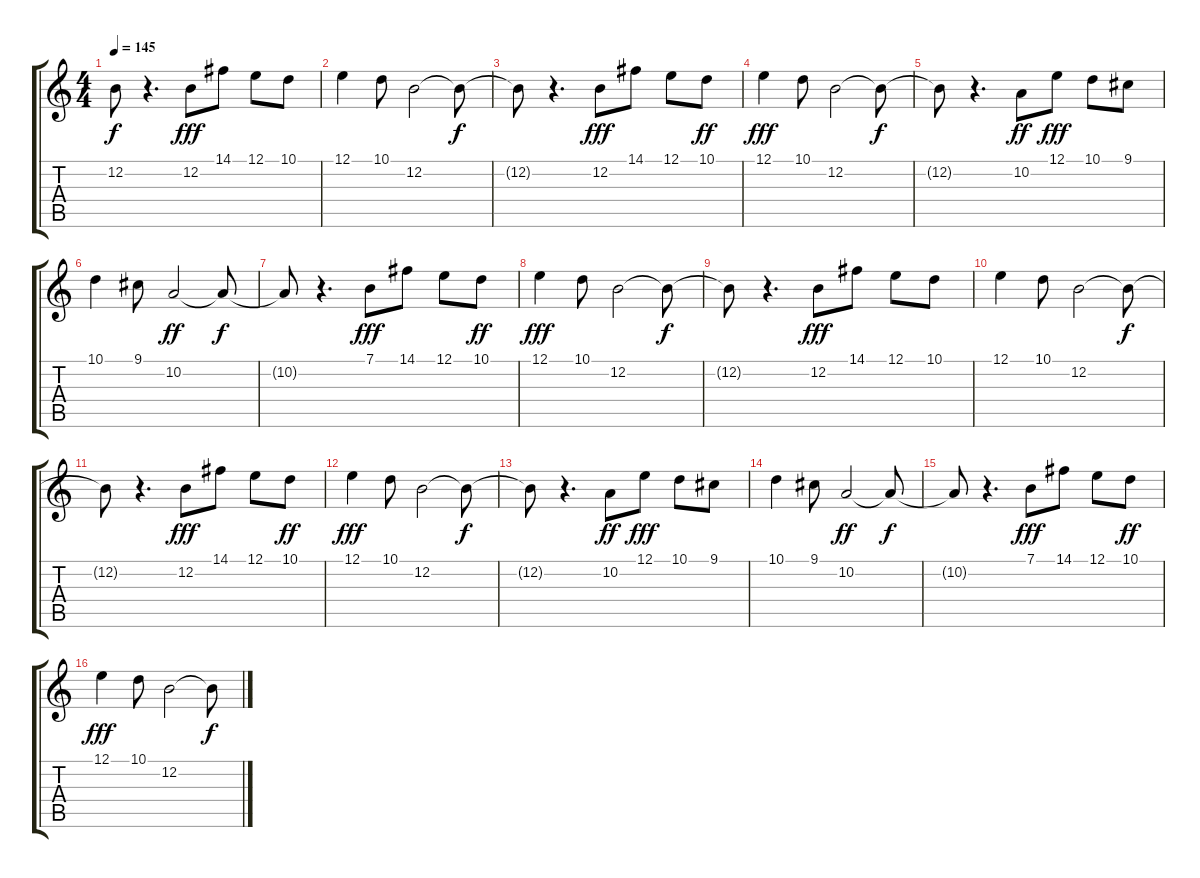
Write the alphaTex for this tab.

\track "" {instrument fx4atmosphere}
\staff {score tabs}
\tuning (E4 B3 G3 D3 A2 E2) {hide}
\ts (4 4)
\tempo 145
\clef g2
\ks c
12.2{t}.8{dy f} r.4{d} 12.2.8{dy fff} 14.1.8 12.1.8 10.1.8 |
12.1.4 10.1.8 12.2.2 12.2{t}.8{dy f} |
12.2{t}.8 r.4{d} 12.2.8{dy fff} 14.1.8 12.1.8 10.1.8{dy ff} |
12.1.4{dy fff} 10.1.8 12.2.2 12.2{t}.8{dy f} |
12.2{t}.8 r.4{d} 10.2.8{dy ff} 12.1.8{dy fff} 10.1.8 9.1.8 |
10.1.4 9.1.8 10.2.2{dy ff} 10.2{t}.8{dy f} |
10.2{t}.8 r.4{d} 7.1.8{dy fff} 14.1.8 12.1.8 10.1.8{dy ff} |
12.1.4{dy fff} 10.1.8 12.2.2 12.2{t}.8{dy f} |
12.2{t}.8 r.4{d} 12.2.8{dy fff} 14.1.8 12.1.8 10.1.8 |
12.1.4 10.1.8 12.2.2 12.2{t}.8{dy f} |
12.2{t}.8 r.4{d} 12.2.8{dy fff} 14.1.8 12.1.8 10.1.8{dy ff} |
12.1.4{dy fff} 10.1.8 12.2.2 12.2{t}.8{dy f} |
12.2{t}.8 r.4{d} 10.2.8{dy ff} 12.1.8{dy fff} 10.1.8 9.1.8 |
10.1.4 9.1.8 10.2.2{dy ff} 10.2{t}.8{dy f} |
10.2{t}.8 r.4{d} 7.1.8{dy fff} 14.1.8 12.1.8 10.1.8{dy ff} |
12.1.4{dy fff} 10.1.8 12.2.2 12.2{t}.8{dy f}
